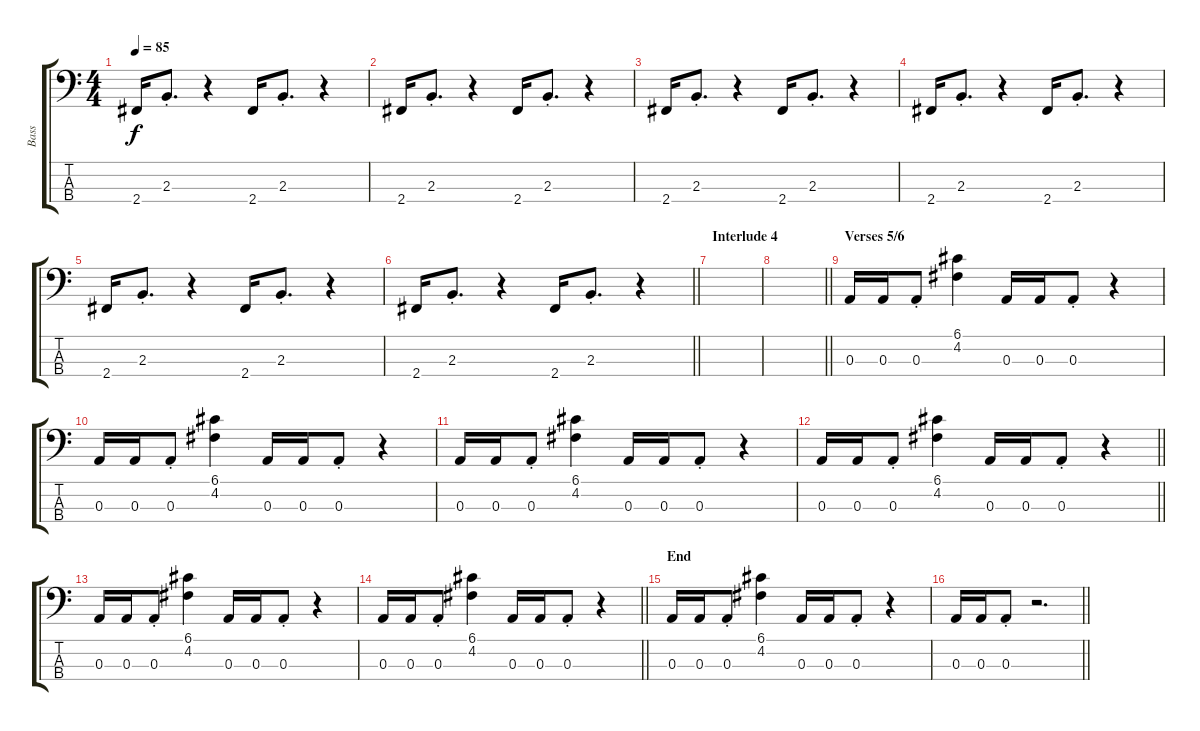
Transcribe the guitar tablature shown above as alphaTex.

\track ("Bass" "Bass") {instrument electricbasspick}
\staff {score tabs}
\tuning (G2 D2 A1 E1) {hide}
\ts (4 4)
\tempo 85
\clef f4
\ks c
2.4.16{dy f} 2.3{st}.8{d} r.4 2.4.16 2.3{st}.8{d} r.4 |
2.4.16 2.3{st}.8{d} r.4 2.4.16 2.3{st}.8{d} r.4 |
2.4.16 2.3{st}.8{d} r.4 2.4.16 2.3{st}.8{d} r.4 |
2.4.16 2.3{st}.8{d} r.4 2.4.16 2.3{st}.8{d} r.4 |
2.4.16 2.3{st}.8{d} r.4 2.4.16 2.3{st}.8{d} r.4 |
\barLineRight lightlight
2.4.16 2.3{st}.8{d} r.4 2.4.16 2.3{st}.8{d} r.4 |
\section ("" "Interlude 4")
|
\barLineRight lightlight
|
\section ("" "Verses 5/6")
0.3.16 0.3.16 0.3{st}.8 (6.1 4.2).4 0.3.16 0.3.16 0.3{st}.8 r.4 |
0.3.16 0.3.16 0.3{st}.8 (6.1 4.2).4 0.3.16 0.3.16 0.3{st}.8 r.4 |
0.3.16 0.3.16 0.3{st}.8 (6.1 4.2).4 0.3.16 0.3.16 0.3{st}.8 r.4 |
\barLineRight lightlight
0.3.16 0.3.16 0.3{st}.8 (6.1 4.2).4 0.3.16 0.3.16 0.3{st}.8 r.4 |
0.3.16 0.3.16 0.3{st}.8 (6.1 4.2).4 0.3.16 0.3.16 0.3{st}.8 r.4 |
\barLineRight lightlight
0.3.16 0.3.16 0.3{st}.8 (6.1 4.2).4 0.3.16 0.3.16 0.3{st}.8 r.4 |
\section ("" "End")
0.3.16 0.3.16 0.3{st}.8 (6.1 4.2).4 0.3.16 0.3.16 0.3{st}.8 r.4 |
\barLineRight lightlight
0.3.16 0.3.16 0.3{st}.8 r.2{d}
